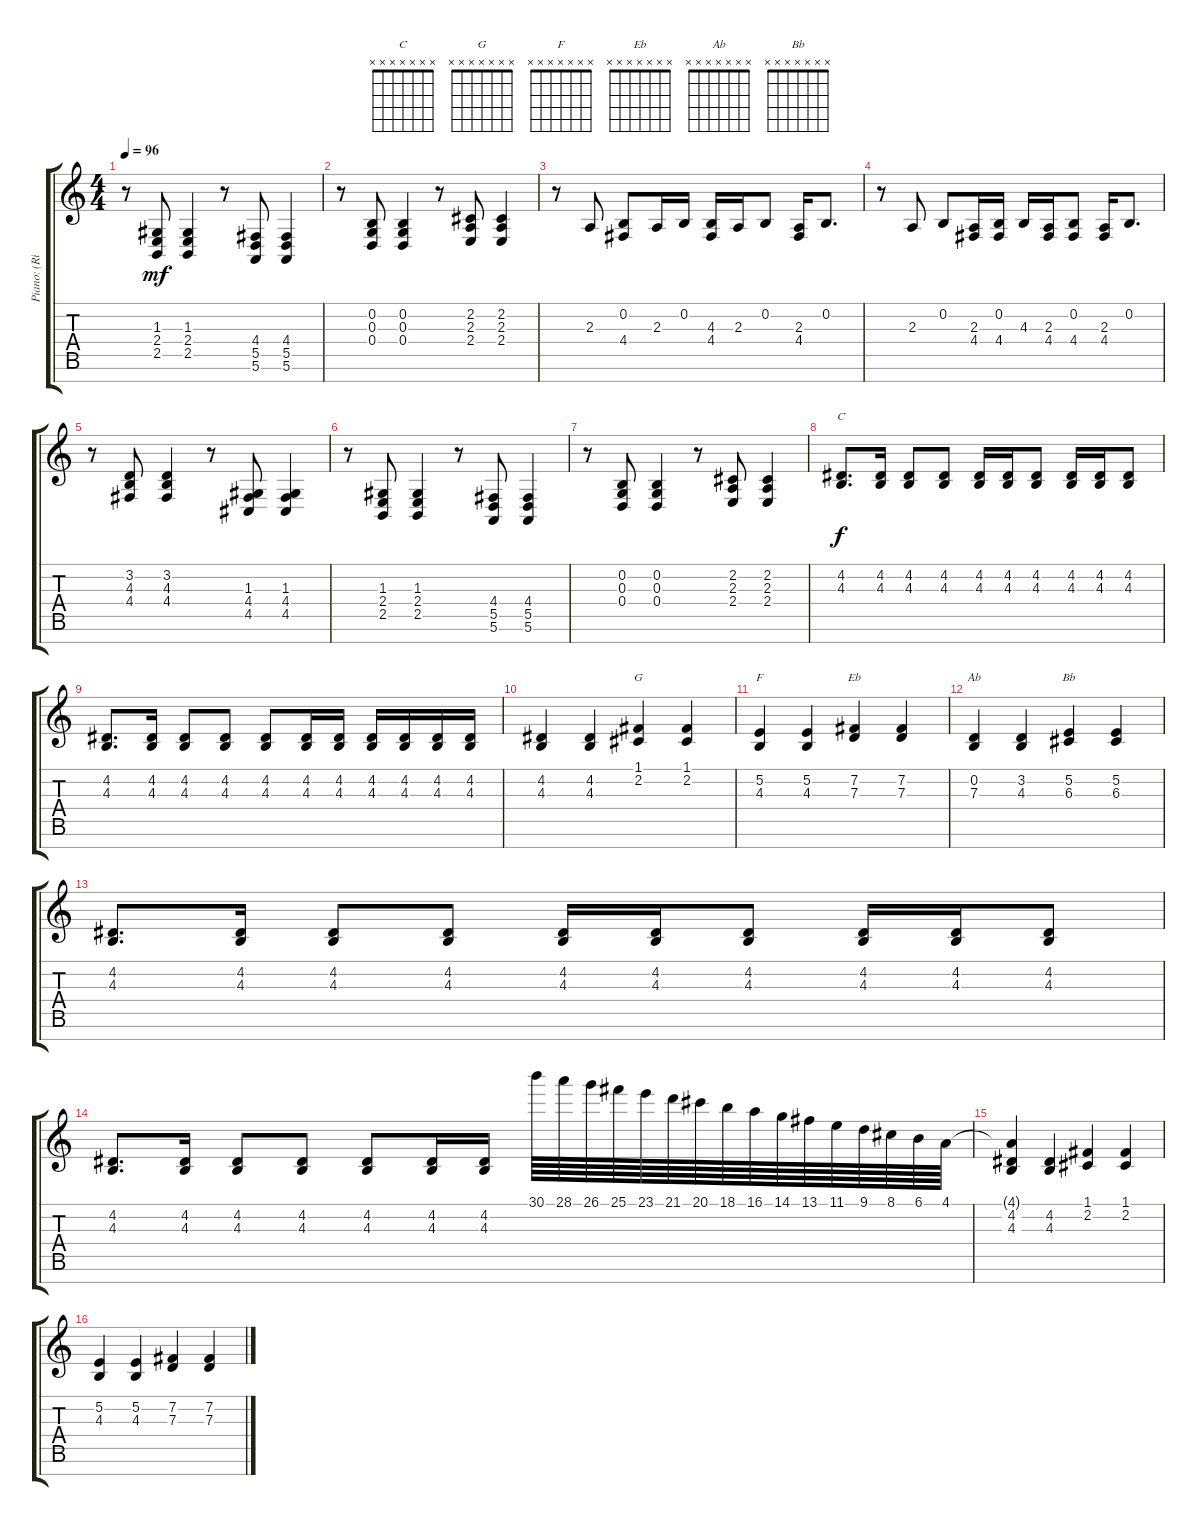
\track ("Piano: (Right Hand)" "Piano: (Ri") {instrument acousticgrandpiano}
\staff {score tabs}
\tuning (F4 B3 G3 D3 A2 E2 B1) {hide}
\chord ("C" x x x x x x x)
\chord ("G" x x x x x x x)
\chord ("F" x x x x x x x)
\chord ("Eb" x x x x x x x)
\chord ("Ab" x x x x x x x)
\chord ("Bb" x x x x x x x)
\ts (4 4)
\tempo 96
\clef g2
\ks c
r.8{dy mf} (1.3 2.4 2.5).8 (1.3 2.4 2.5).4 r.8 (4.4 5.5 5.6).8 (4.4 5.5 5.6).4 |
r.8 (0.2 0.3 0.4).8 (0.2 0.3 0.4).4 r.8 (2.2 2.3 2.4).8 (2.2 2.3 2.4).4 |
r.8 2.3.8 (0.2 4.4).8 2.3.16 0.2.16 (4.3 4.4).16 2.3.16 0.2.8 (2.3 4.4).16 0.2.8{d} |
r.8 2.3.8 0.2.8 (2.3 4.4).16 (0.2 4.4).16 4.3.16 (2.3 4.4).16 (0.2 4.4).8 (2.3 4.4).16 0.2.8{d} |
r.8 (3.2 4.3 4.4).8 (3.2 4.3 4.4).4 r.8 (1.3 4.4 4.5).8 (1.3 4.4 4.5).4 |
r.8 (1.3 2.4 2.5).8 (1.3 2.4 2.5).4 r.8 (4.4 5.5 5.6).8 (4.4 5.5 5.6).4 |
r.8 (0.2 0.3 0.4).8 (0.2 0.3 0.4).4 r.8 (2.2 2.3 2.4).8 (2.2 2.3 2.4).4 |
(4.2 4.3).8{d ch "C" dy f} (4.2 4.3).16 (4.2 4.3).8 (4.2 4.3).8 (4.2 4.3).16 (4.2 4.3).16 (4.2 4.3).8 (4.2 4.3).16 (4.2 4.3).16 (4.2 4.3).8 |
(4.2 4.3).8{d} (4.2 4.3).16 (4.2 4.3).8 (4.2 4.3).8 (4.2 4.3).8 (4.2 4.3).16 (4.2 4.3).16 (4.2 4.3).16 (4.2 4.3).16 (4.2 4.3).16 (4.2 4.3).16 |
(4.2 4.3).4 (4.2 4.3).4 (1.1 2.2).4{ch "G"} (1.1 2.2).4 |
(5.2 4.3).4{ch "F"} (5.2 4.3).4 (7.2 7.3).4{ch "Eb"} (7.2 7.3).4 |
(0.2 7.3).4{ch "Ab"} (3.2 4.3).4 (5.2 6.3).4{ch "Bb"} (5.2 6.3).4 |
(4.2 4.3).8{d} (4.2 4.3).16 (4.2 4.3).8 (4.2 4.3).8 (4.2 4.3).16 (4.2 4.3).16 (4.2 4.3).8 (4.2 4.3).16 (4.2 4.3).16 (4.2 4.3).8 |
(4.2 4.3).8{d} (4.2 4.3).16 (4.2 4.3).8 (4.2 4.3).8 (4.2 4.3).8 (4.2 4.3).16 (4.2 4.3).16 30.1.64 28.1.64 26.1.64 25.1.64 23.1.64 21.1.64 20.1.64 18.1.64 16.1.64 14.1.64 13.1.64 11.1.64 9.1.64 8.1.64 6.1.64 4.1.64 |
(4.1{t} 4.2 4.3).4 (4.2 4.3).4 (1.1 2.2).4 (1.1 2.2).4 |
(5.2 4.3).4 (5.2 4.3).4 (7.2 7.3).4 (7.2 7.3).4
